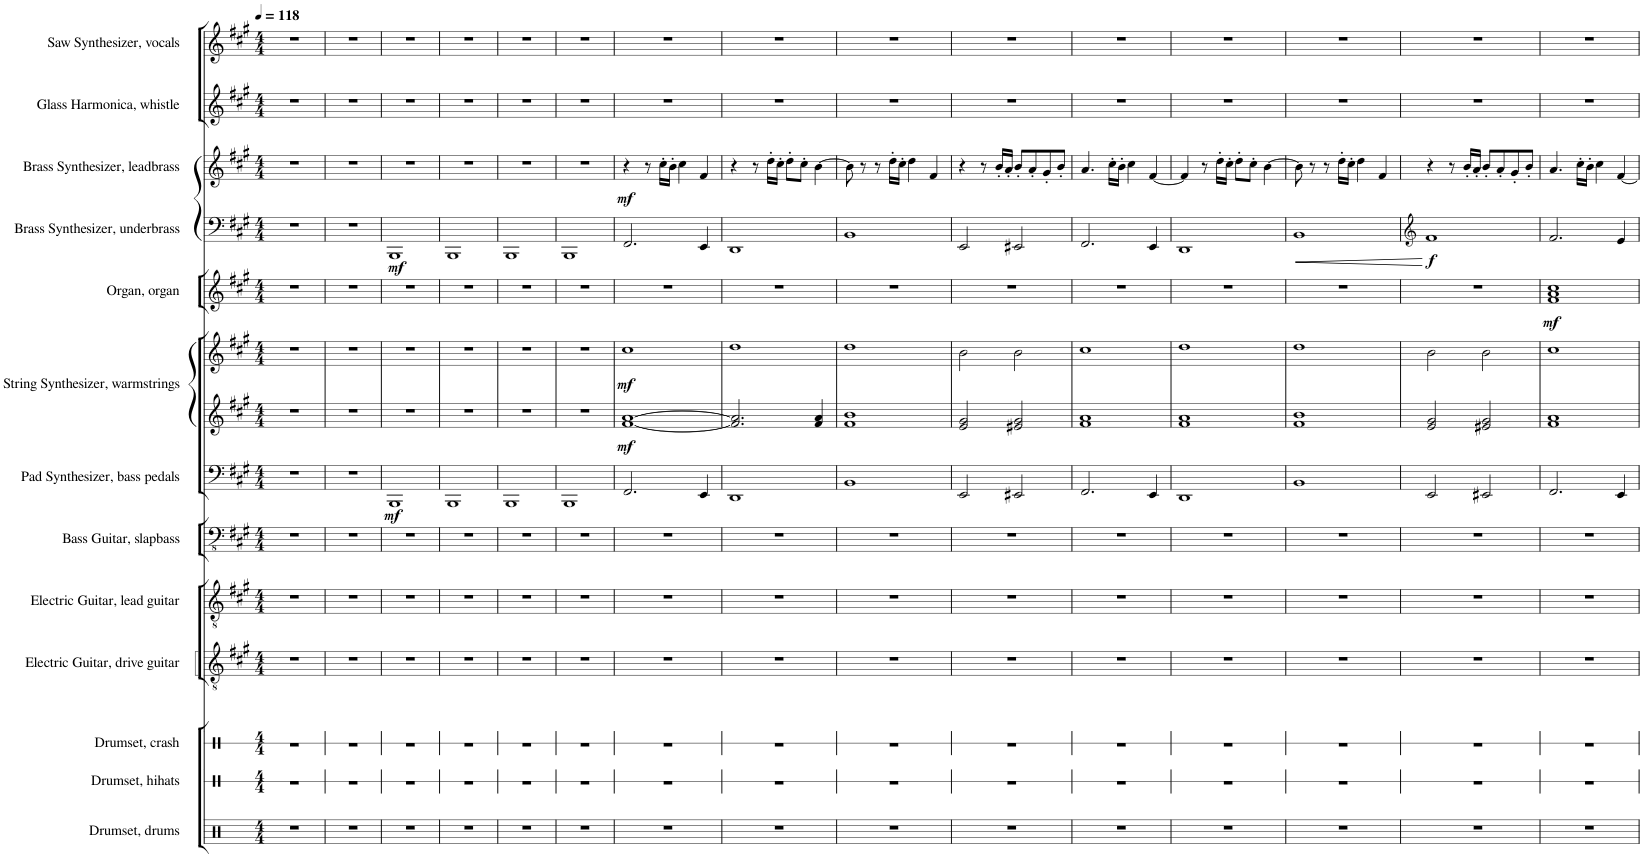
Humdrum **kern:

**kern	**kern	**kern	**kern	**kern	**kern	**kern	**dynam	**kern	**kern	**dynam	**kern	**dynam	**kern	**dynam	**kern	**dynam	**kern	**kern
*part13	*part12	*part11	*part10	*part9	*part8	*part7	*part7	*part6	*part6	*part6	*part5	*part5	*part4	*part4	*part3	*part3	*part2	*part1
*staff14	*staff13	*staff12	*staff11	*staff10	*staff9	*staff8	*staff8	*staff7	*staff6	*staff6/7	*staff5	*staff5	*staff4	*staff4	*staff3	*staff3	*staff2	*staff1
*I"Drumset, drums	*I"Drumset, hihats	*I"Drumset, crash	*I"Electric Guitar, drive guitar	*I"Electric Guitar, lead guitar	*I"Bass Guitar, slapbass	*I"Pad Synthesizer, bass pedals	*	*I"String Synthesizer, warmstrings	*	*	*I"Organ, organ	*	*I"Brass Synthesizer, underbrass	*	*I"Brass Synthesizer, leadbrass	*	*I"Glass Harmonica, whistle	*I"Saw Synthesizer, vocals
*I'Drs.	*I'Drs.	*I'Drs.	*I'El. Guit.	*I'El. Guit.	*I'B. Guit.	*I'Synth.	*	*I'Synth.	*	*	*I'Org.	*	*I'Synth.	*	*I'Synth.	*	*I'Gla. Har.	*I'Synth.
*	*stria1	*stria1	*	*	*	*	*	*	*	*	*	*	*	*	*	*	*	*
*clefX	*clefX	*clefX	*clefGv2	*clefGv2	*clefFv4	*clefF4	*	*clefG2	*clefG2	*	*clefG2	*	*clefF4	*	*clefG2	*	*clefG2	*clefG2
*k[]	*k[]	*k[]	*k[f#c#g#]	*k[f#c#g#]	*k[f#c#g#]	*k[f#c#g#]	*	*k[f#c#g#]	*k[f#c#g#]	*	*k[f#c#g#]	*	*k[f#c#g#]	*	*k[f#c#g#]	*	*k[f#c#g#]	*k[f#c#g#]
*M4/4	*M4/4	*M4/4	*M4/4	*M4/4	*M4/4	*M4/4	*	*M4/4	*M4/4	*	*M4/4	*	*M4/4	*	*M4/4	*	*M4/4	*M4/4
*MM118	*MM118	*MM118	*MM118	*MM118	*MM118	*MM118	*	*MM118	*MM118	*	*MM118	*	*MM118	*	*MM118	*	*MM118	*MM118
=1	=1	=1	=1	=1	=1	=1	=1	=1	=1	=1	=1	=1	=1	=1	=1	=1	=1	=1
1r	1r	1r	1r	1r	1r	1r	.	1r	1r	.	1r	.	1r	.	1r	.	1r	1r
=2	=2	=2	=2	=2	=2	=2	=2	=2	=2	=2	=2	=2	=2	=2	=2	=2	=2	=2
1r	1r	1r	1r	1r	1r	1r	.	1r	1r	.	1r	.	1r	.	1r	.	1r	1r
=3	=3	=3	=3	=3	=3	=3	=3	=3	=3	=3	=3	=3	=3	=3	=3	=3	=3	=3
!	!	!	!	!	!	!	!LO:DY:b	!	!	!	!	!	!	!LO:DY:b	!	!	!	!
1r	1r	1r	1r	1r	1r	1BBB	mf	1r	1r	.	1r	.	1BBB	mf	1r	.	1r	1r
=4	=4	=4	=4	=4	=4	=4	=4	=4	=4	=4	=4	=4	=4	=4	=4	=4	=4	=4
1r	1r	1r	1r	1r	1r	1BBB	.	1r	1r	.	1r	.	1BBB	.	1r	.	1r	1r
=5	=5	=5	=5	=5	=5	=5	=5	=5	=5	=5	=5	=5	=5	=5	=5	=5	=5	=5
1r	1r	1r	1r	1r	1r	1BBB	.	1r	1r	.	1r	.	1BBB	.	1r	.	1r	1r
=6	=6	=6	=6	=6	=6	=6	=6	=6	=6	=6	=6	=6	=6	=6	=6	=6	=6	=6
1r	1r	1r	1r	1r	1r	1BBB	.	1r	1r	.	1r	.	1BBB	.	1r	.	1r	1r
=7	=7	=7	=7	=7	=7	=7	=7	=7	=7	=7	=7	=7	=7	=7	=7	=7	=7	=7
!	!	!	!	!	!	!	!	!	!	!LO:DY:b=2	!	!	!	!	!	!	!	!
!	!	!	!	!	!	!	!	!	!	!LO:DY:n=1:b	!	!	!	!	!	!LO:DY:b	!	!
1r	1r	1r	1r	1r	1r	2.FF#/	.	[1f# [1a	1cc#	mf mf	1r	.	2.FF#/	.	4r	mf	1r	1r
.	.	.	.	.	.	.	.	.	.	.	.	.	.	.	8r	.	.	.
.	.	.	.	.	.	.	.	.	.	.	.	.	.	.	16cc#'\LL	.	.	.
.	.	.	.	.	.	.	.	.	.	.	.	.	.	.	16b'\JJ	.	.	.
.	.	.	.	.	.	.	.	.	.	.	.	.	.	.	4cc#\	.	.	.
.	.	.	.	.	.	4EE/	.	.	.	.	.	.	4EE/	.	4f#/	.	.	.
=8	=8	=8	=8	=8	=8	=8	=8	=8	=8	=8	=8	=8	=8	=8	=8	=8	=8	=8
1r	1r	1r	1r	1r	1r	1DD	.	2.f#/] 2.a/]	1dd	.	1r	.	1DD	.	4r	.	1r	1r
.	.	.	.	.	.	.	.	.	.	.	.	.	.	.	8r	.	.	.
.	.	.	.	.	.	.	.	.	.	.	.	.	.	.	16dd'\LL	.	.	.
.	.	.	.	.	.	.	.	.	.	.	.	.	.	.	16cc#'\JJ	.	.	.
.	.	.	.	.	.	.	.	.	.	.	.	.	.	.	8dd'\L	.	.	.
.	.	.	.	.	.	.	.	.	.	.	.	.	.	.	8cc#'\J	.	.	.
.	.	.	.	.	.	.	.	4f#/ 4a/	.	.	.	.	.	.	[4b\	.	.	.
=9	=9	=9	=9	=9	=9	=9	=9	=9	=9	=9	=9	=9	=9	=9	=9	=9	=9	=9
1r	1r	1r	1r	1r	1r	1BB	.	1f# 1b	1dd	.	1r	.	1BB	.	8b\]	.	1r	1r
.	.	.	.	.	.	.	.	.	.	.	.	.	.	.	8r	.	.	.
.	.	.	.	.	.	.	.	.	.	.	.	.	.	.	8r	.	.	.
.	.	.	.	.	.	.	.	.	.	.	.	.	.	.	16dd'\LL	.	.	.
.	.	.	.	.	.	.	.	.	.	.	.	.	.	.	16cc#'\JJ	.	.	.
.	.	.	.	.	.	.	.	.	.	.	.	.	.	.	4dd\	.	.	.
.	.	.	.	.	.	.	.	.	.	.	.	.	.	.	4f#/	.	.	.
=10	=10	=10	=10	=10	=10	=10	=10	=10	=10	=10	=10	=10	=10	=10	=10	=10	=10	=10
1r	1r	1r	1r	1r	1r	2EE/	.	2e/ 2g#/	2b\	.	1r	.	2EE/	.	4r	.	1r	1r
.	.	.	.	.	.	.	.	.	.	.	.	.	.	.	8r	.	.	.
.	.	.	.	.	.	.	.	.	.	.	.	.	.	.	16b'/LL	.	.	.
.	.	.	.	.	.	.	.	.	.	.	.	.	.	.	16a'/JJ	.	.	.
.	.	.	.	.	.	2EE#X/	.	2e#X/ 2g#/	2b\	.	.	.	2EE#X/	.	8b'/L	.	.	.
.	.	.	.	.	.	.	.	.	.	.	.	.	.	.	8a'/	.	.	.
.	.	.	.	.	.	.	.	.	.	.	.	.	.	.	8g#'/	.	.	.
.	.	.	.	.	.	.	.	.	.	.	.	.	.	.	8b'/J	.	.	.
=11	=11	=11	=11	=11	=11	=11	=11	=11	=11	=11	=11	=11	=11	=11	=11	=11	=11	=11
1r	1r	1r	1r	1r	1r	2.FF#/	.	1f# 1a	1cc#	.	1r	.	2.FF#/	.	4.a/	.	1r	1r
.	.	.	.	.	.	.	.	.	.	.	.	.	.	.	16cc#'\LL	.	.	.
.	.	.	.	.	.	.	.	.	.	.	.	.	.	.	16b'\JJ	.	.	.
.	.	.	.	.	.	.	.	.	.	.	.	.	.	.	4cc#\	.	.	.
.	.	.	.	.	.	4EE/	.	.	.	.	.	.	4EE/	.	[4f#/	.	.	.
=12	=12	=12	=12	=12	=12	=12	=12	=12	=12	=12	=12	=12	=12	=12	=12	=12	=12	=12
1r	1r	1r	1r	1r	1r	1DD	.	1f# 1a	1dd	.	1r	.	1DD	.	4f#/]	.	1r	1r
.	.	.	.	.	.	.	.	.	.	.	.	.	.	.	8r	.	.	.
.	.	.	.	.	.	.	.	.	.	.	.	.	.	.	16dd'\LL	.	.	.
.	.	.	.	.	.	.	.	.	.	.	.	.	.	.	16cc#'\JJ	.	.	.
.	.	.	.	.	.	.	.	.	.	.	.	.	.	.	8dd'\L	.	.	.
.	.	.	.	.	.	.	.	.	.	.	.	.	.	.	8cc#'\J	.	.	.
.	.	.	.	.	.	.	.	.	.	.	.	.	.	.	[4b\	.	.	.
=13	=13	=13	=13	=13	=13	=13	=13	=13	=13	=13	=13	=13	=13	=13	=13	=13	=13	=13
!	!	!	!	!	!	!	!	!	!	!	!	!	!	!LO:HP:b	!	!	!	!
1r	1r	1r	1r	1r	1r	1BB	.	1f# 1b	1dd	.	1r	.	1BB	<	8b\]	.	1r	1r
.	.	.	.	.	.	.	.	.	.	.	.	.	.	.	8r	.	.	.
.	.	.	.	.	.	.	.	.	.	.	.	.	.	.	8r	.	.	.
.	.	.	.	.	.	.	.	.	.	.	.	.	.	.	16dd'\LL	.	.	.
.	.	.	.	.	.	.	.	.	.	.	.	.	.	.	16cc#'\JJ	.	.	.
.	.	.	.	.	.	.	.	.	.	.	.	.	.	.	4dd\	.	.	.
.	.	.	.	.	.	.	.	.	.	.	.	.	.	.	4f#/	.	.	.
.	.	.	.	.	.	.	.	.	.	.	.	.	.	[	.	.	.	.
=14	=14	=14	=14	=14	=14	=14	=14	=14	=14	=14	=14	=14	=14	=14	=14	=14	=14	=14
*	*	*	*	*	*	*	*	*	*	*	*	*	*clefG2	*	*	*	*	*
!	!	!	!	!	!	!	!	!	!	!	!	!	!	!LO:DY:b	!	!	!	!
1r	1r	1r	1r	1r	1r	2EE/	.	2e/ 2g#/	2b\	.	1r	.	1f#	f	4r	.	1r	1r
.	.	.	.	.	.	.	.	.	.	.	.	.	.	.	8r	.	.	.
.	.	.	.	.	.	.	.	.	.	.	.	.	.	.	16b'/LL	.	.	.
.	.	.	.	.	.	.	.	.	.	.	.	.	.	.	16a'/JJ	.	.	.
.	.	.	.	.	.	2EE#X/	.	2e#X/ 2g#/	2b\	.	.	.	.	.	8b'/L	.	.	.
.	.	.	.	.	.	.	.	.	.	.	.	.	.	.	8a'/	.	.	.
.	.	.	.	.	.	.	.	.	.	.	.	.	.	.	8g#'/	.	.	.
.	.	.	.	.	.	.	.	.	.	.	.	.	.	.	8b'/J	.	.	.
=15	=15	=15	=15	=15	=15	=15	=15	=15	=15	=15	=15	=15	=15	=15	=15	=15	=15	=15
!	!	!	!	!	!	!	!	!	!	!	!	!LO:DY:b	!	!	!	!	!	!
1r	1r	1r	1r	1r	1r	2.FF#/	.	1f# 1a	1cc#	.	1f# 1a 1cc#	mf	2.f#/	.	4.a/	.	1r	1r
.	.	.	.	.	.	.	.	.	.	.	.	.	.	.	16cc#'\LL	.	.	.
.	.	.	.	.	.	.	.	.	.	.	.	.	.	.	16b'\JJ	.	.	.
.	.	.	.	.	.	.	.	.	.	.	.	.	.	.	4cc#\	.	.	.
.	.	.	.	.	.	4EE/	.	.	.	.	.	.	4e/	.	[4f#/	.	.	.
=	=	=	=	=	=	=	=	=	=	=	=	=	=	=	=	=	=	=
*-	*-	*-	*-	*-	*-	*-	*-	*-	*-	*-	*-	*-	*-	*-	*-	*-	*-	*-
